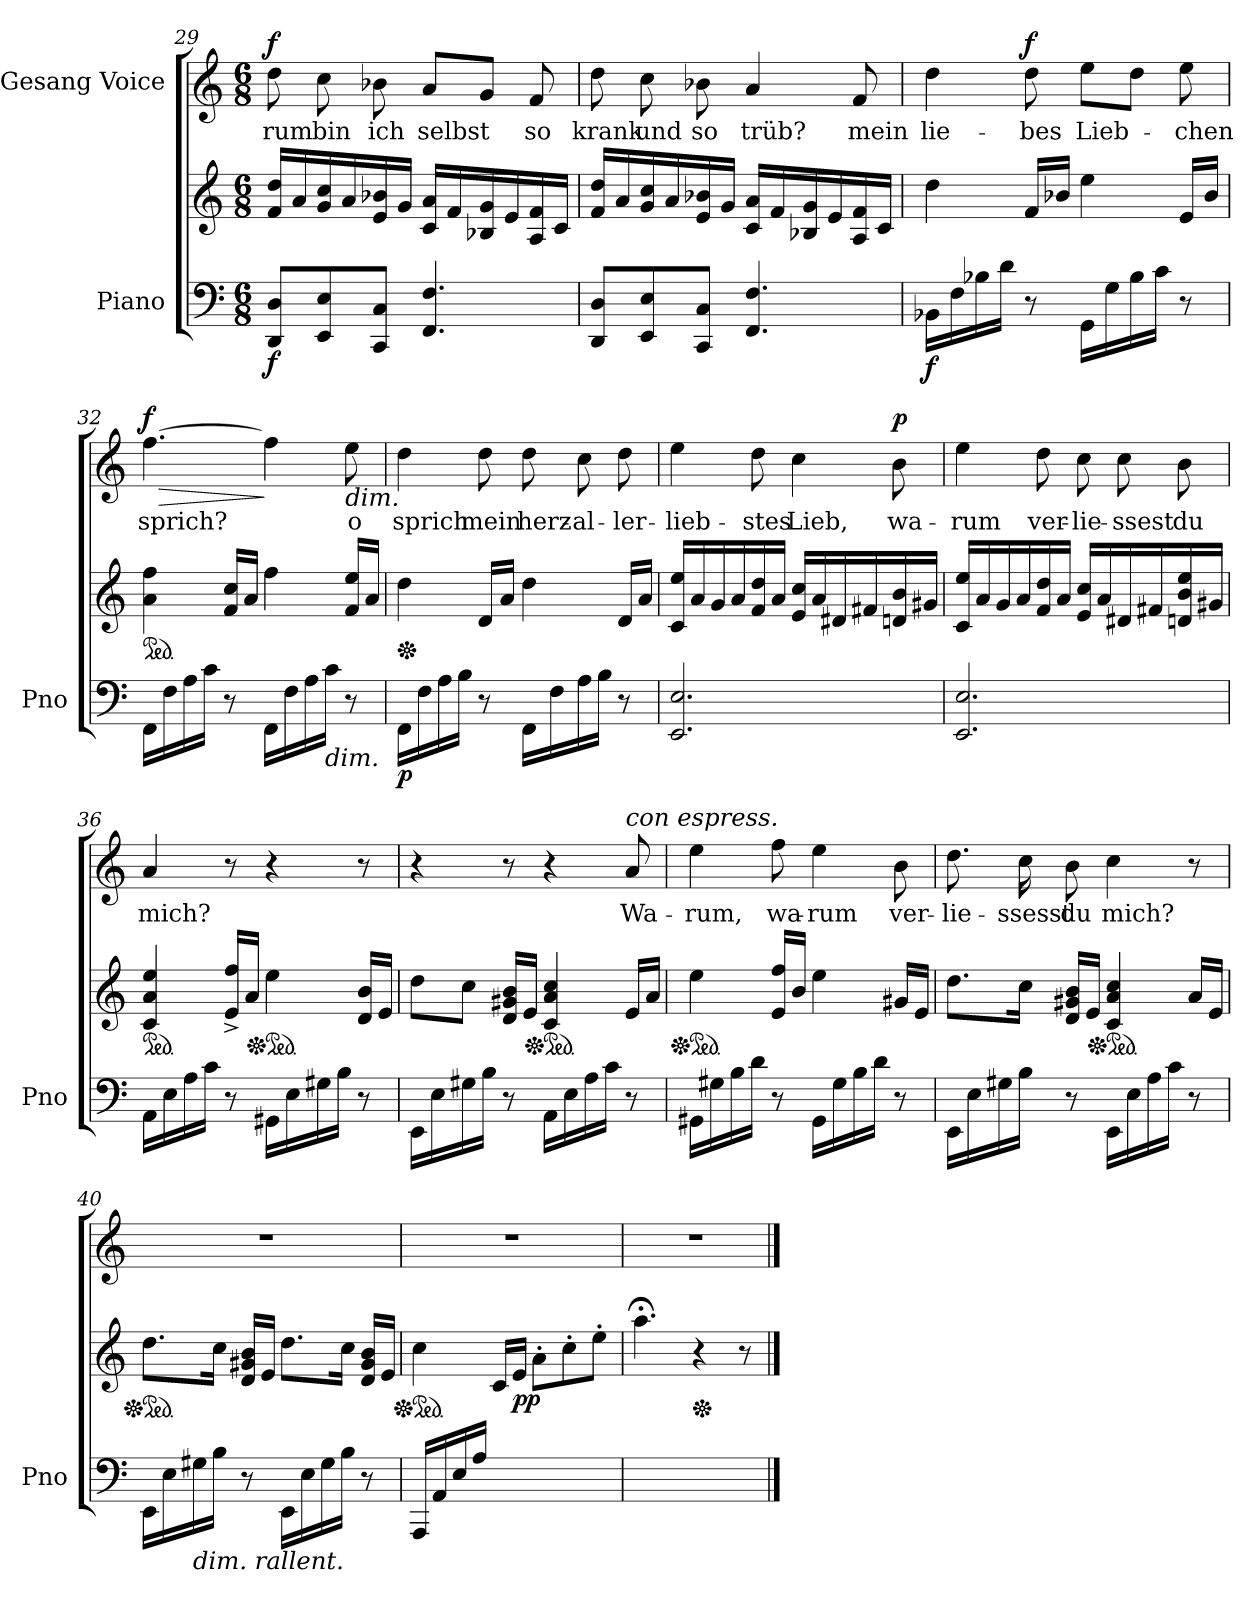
**kern	**kern	**dynam	**kern	**text	**dynam
*part2	*part2	*part2	*part1	*part1	*part1
*staff3	*staff2	*staff2/3	*staff1	*staff1	*staff1
*I"Piano	*	*	*I"Gesang Voice	*	*
*I'Pno	*	*	*	*	*
!!LO:PB:g=z
*clefF4	*clefG2	*	*clefG2	*	*
*k[]	*k[]	*	*k[]	*	*
*M6/8	*M6/8	*	*M6/8	*	*
=29	=29	=29	=29	=29	=29
!	!	!LO:DY:b=2	!	!LO:LY:b	!LO:DY:b
8DD/ 8D/L	16f/ 16dd/LL	f	8dd\	-rum	f
.	16a/	.	.	.	.
!	!	!	!	!LO:LY:b	!
8EE/ 8E/	16g/ 16cc/	.	8cc\	bin	.
.	16a/	.	.	.	.
!	!	!	!	!LO:LY:b	!
8CC/ 8C/J	16e/ 16b-X/	.	8b-X\	ich	.
.	16g/JJ	.	.	.	.
!	!	!	!	!LO:LY:b	!
4.FF/ 4.F/	16c/ 16a/LL	.	8a/L	selbst	.
.	16f/	.	.	.	.
.	16B-X/ 16g/	.	8g/J	.	.
.	16e/	.	.	.	.
!	!	!	!	!LO:LY:b	!
.	16A/ 16f/	.	8f/	so	.
.	16c/JJ	.	.	.	.
=30	=30	=30	=30	=30	=30
!	!	!	!	!LO:LY:b	!
8DD/ 8D/L	16f/ 16dd/LL	.	8dd\	krank	.
.	16a/	.	.	.	.
!	!	!	!	!LO:LY:b	!
8EE/ 8E/	16g/ 16cc/	.	8cc\	und	.
.	16a/	.	.	.	.
!	!	!	!	!LO:LY:b	!
8CC/ 8C/J	16e/ 16b-X/	.	8b-X\	so	.
.	16g/JJ	.	.	.	.
!	!	!	!	!LO:LY:b	!
4.FF/ 4.F/	16c/ 16a/LL	.	4a/	trüb?	.
.	16f/	.	.	.	.
.	16B-X/ 16g/	.	.	.	.
.	16e/	.	.	.	.
!	!	!	!	!LO:LY:b	!
.	16A/ 16f/	.	8f/	mein	.
.	16c/JJ	.	.	.	.
!!LO:LB:g=z
=31	=31	=31	=31	=31	=31
!	!	!LO:DY:b=2	!	!LO:LY:b	!
16BB-X\LL	4dd\	f	4dd\	lie-	.
16F\	.	.	.	.	.
16B-X\	.	.	.	.	.
16d\JJ	.	.	.	.	.
!	!	!	!	!LO:LY:b	!LO:DY:b
8r	16f/LL	.	8dd\	-bes	f
.	16b-X/JJ	.	.	.	.
!	!	!	!	!LO:LY:b	!
16GG\LL	4ee\	.	8ee\L	Lieb-	.
16G\	.	.	.	.	.
16B-\	.	.	8dd\J	.	.
16c\JJ	.	.	.	.	.
!	!	!	!	!LO:LY:b	!
8r	16e/LL	.	8ee\	-chen	.
.	16b-/JJ	.	.	.	.
!!LO:LB:g=z
=32	=32	=32	=32	=32	=32
*	*ped	*	*	*	*
!	!	!	!	!LO:LY:b	!LO:HP:b
!	!	!	!	!	!LO:DY:n=1:b
16FF\LL	4a\ 4ff\	.	[4.ff\	-sprich?	> f
16F\	.	.	.	.	.
16A\	.	.	.	.	.
16c\JJ	.	.	.	.	.
8r	16f/ 16cc/LL	.	.	.	.
.	16a/JJ	.	.	.	.
16FF\LL	4ff\	.	4ff\]	.	]
16F\	.	.	.	.	.
16A\	.	.	.	.	.
!LO:TX:b:i:t=dim.	!	!	!	!	!
16c\JJ	.	.	.	.	.
!	!	!	!LO:TX:b:i:t=dim.	!	!
!	!	!	!	!LO:LY:b	!
8r	16f/ 16ee/LL	.	8ee\	o	.
.	16a/JJ	.	.	.	.
=33	=33	=33	=33	=33	=33
*	*Xped	*	*	*	*
!	!	!LO:DY:b=2	!	!LO:LY:b	!
16FF\LL	4dd\	p	4dd\	sprich	.
16F\	.	.	.	.	.
16A\	.	.	.	.	.
16B\JJ	.	.	.	.	.
!	!	!	!	!LO:LY:b	!
8r	16d/LL	.	8dd\	mein	.
.	16a/JJ	.	.	.	.
!	!	!	!	!LO:LY:b	!
16FF\LL	4dd\	.	8dd\	herz-	.
16F\	.	.	.	.	.
!	!	!	!	!LO:LY:b	!
16A\	.	.	8cc\	-al-	.
16B\JJ	.	.	.	.	.
!	!	!	!	!LO:LY:b	!
8r	16d/LL	.	8dd\	-ler-	.
.	16a/JJ	.	.	.	.
!!LO:LB:g=z
=34	=34	=34	=34	=34	=34
!	!	!	!	!LO:LY:b	!
2.EE/ 2.E/	16c/ 16ee/LL	.	4ee\	-lieb-	.
.	16a/	.	.	.	.
.	16g/	.	.	.	.
.	16a/	.	.	.	.
!	!	!	!	!LO:LY:b	!
.	16f/ 16dd/	.	8dd\	-stes	.
.	16a/JJ	.	.	.	.
!	!	!	!	!LO:LY:b	!
.	16e/ 16cc/LL	.	4cc\	Lieb,	.
.	16a/	.	.	.	.
.	16d#X/	.	.	.	.
.	16f#X/	.	.	.	.
!	!	!	!	!LO:LY:b	!LO:DY:b
.	16dn/ 16b/	.	8b\	wa-	p
.	16g#X/JJ	.	.	.	.
!!LO:PB:g=z
=35	=35	=35	=35	=35	=35
!	!	!	!	!LO:LY:b	!
2.EE/ 2.E/	16c/ 16ee/LL	.	4ee\	-rum	.
.	16a/	.	.	.	.
.	16g/	.	.	.	.
.	16a/	.	.	.	.
!	!	!	!	!LO:LY:b	!
.	16f/ 16dd/	.	8dd\	ver-	.
.	16a/JJ	.	.	.	.
!	!	!	!	!LO:LY:b	!
.	16e/ 16cc/LL	.	8cc\	-lie-	.
.	16a/	.	.	.	.
!	!	!	!	!LO:LY:b	!
.	16d#X/	.	8cc\	-ssest	.
.	16f#X/	.	.	.	.
!	!	!	!	!LO:LY:b	!
.	16dn/ 16b/ 16ee/	.	8b\	du	.
.	16g#X/JJ	.	.	.	.
=36	=36	=36	=36	=36	=36
*	*ped	*	*	*	*
!	!	!	!	!LO:LY:b	!
16AA\LL	4c/ 4a/ 4ee/	.	4a/	mich?	.
16E\	.	.	.	.	.
16A\	.	.	.	.	.
16c\JJ	.	.	.	.	.
8r	16e/^ 16ff/^LL	.	8r	.	.
.	16a/JJ	.	.	.	.
*	*Xped	*	*	*	*
*	*ped	*	*	*	*
16GG#X\LL	4ee\	.	4r	.	.
16E\	.	.	.	.	.
16G#X\	.	.	.	.	.
16B\JJ	.	.	.	.	.
8r	16d/ 16b/LL	.	8r	.	.
.	16e/JJ	.	.	.	.
!!LO:LB:g=z
=37	=37	=37	=37	=37	=37
16EE\LL	8dd\L	.	4r	.	.
16E\	.	.	.	.	.
16G#X\	8cc\J	.	.	.	.
16B\JJ	.	.	.	.	.
8r	16d/ 16g#X/ 16b/LL	.	8r	.	.
.	16e/JJ	.	.	.	.
*	*Xped	*	*	*	*
*	*ped	*	*	*	*
16AA\LL	4c/ 4a/ 4cc/	.	4r	.	.
16E\	.	.	.	.	.
16A\	.	.	.	.	.
16c\JJ	.	.	.	.	.
!	!	!	!LO:TX:a:i:t=con espress.	!	!
!	!	!	!	!LO:LY:b	!
8r	16e/LL	.	8a/	Wa-	.
.	16a/JJ	.	.	.	.
=38	=38	=38	=38	=38	=38
*	*Xped	*	*	*	*
*	*ped	*	*	*	*
!	!	!	!	!LO:LY:b	!
16GG#X\LL	4ee\	.	4ee\	-rum,	.
16G#X\	.	.	.	.	.
16B\	.	.	.	.	.
16d\JJ	.	.	.	.	.
!	!	!	!	!LO:LY:b	!
8r	16e/ 16ff/LL	.	8ff\	wa-	.
.	16b/JJ	.	.	.	.
!	!	!	!	!LO:LY:b	!
16GG#\LL	4ee\	.	4ee\	-rum	.
16G#\	.	.	.	.	.
16B\	.	.	.	.	.
16d\JJ	.	.	.	.	.
!	!	!	!	!LO:LY:b	!
8r	16g#X/LL	.	8b\	ver-	.
.	16e/JJ	.	.	.	.
!!LO:LB:g=z
=39	=39	=39	=39	=39	=39
!	!	!	!	!LO:LY:b	!
16EE\LL	8.dd\L	.	8.dd\	-lie-	.
16E\	.	.	.	.	.
16G#X\	.	.	.	.	.
!	!	!	!	!LO:LY:b	!
16B\JJ	16cc\Jk	.	16cc\	-ssesst	.
!	!	!	!	!LO:LY:b	!
8r	16d/ 16g#X/ 16b/LL	.	8b\	du	.
.	16e/JJ	.	.	.	.
*	*Xped	*	*	*	*
*	*ped	*	*	*	*
!	!	!	!	!LO:LY:b	!
16EE\LL	4c/ 4a/ 4cc/	.	4cc\	mich?	.
16E\	.	.	.	.	.
16A\	.	.	.	.	.
16c\JJ	.	.	.	.	.
8r	16a/LL	.	8r	.	.
.	16e/JJ	.	.	.	.
=40	=40	=40	=40	=40	=40
*	*Xped	*	*	*	*
*	*ped	*	*	*	*
16EE\LL	8.dd\L	.	2.r	.	.
16E\	.	.	.	.	.
!LO:TX:b:i:t=dim. rallent.	!	!	!	!	!
16G#X\	.	.	.	.	.
16B\JJ	16cc\Jk	.	.	.	.
8r	16d/ 16g#X/ 16b/LL	.	.	.	.
.	16e/JJ	.	.	.	.
16EE\LL	8.dd\L	.	.	.	.
16E\	.	.	.	.	.
16G#\	.	.	.	.	.
16B\JJ	16cc\Jk	.	.	.	.
8r	16d/ 16g#/ 16b/LL	.	.	.	.
.	16e/JJ	.	.	.	.
!!LO:LB:g=z
=41	=41	=41	=41	=41	=41
*	*Xped	*	*	*	*
*	*ped	*	*	*	*
16AAA/LL	4cc\	.	2.r	.	.
16AA/	.	.	.	.	.
16E/	.	.	.	.	.
16A/JJ	.	.	.	.	.
2ryy	16c/LL	.	.	.	.
!	!	!LO:DY:b	!	!	!
.	16e/JJ	pp	.	.	.
.	8a'\L	.	.	.	.
.	8cc'\	.	.	.	.
.	8ee'\J	.	.	.	.
=42	=42	=42	=42	=42	=42
2.ryy	4.aa;<\	.	2.r	.	.
*	*Xped	*	*	*	*
.	4r	.	.	.	.
.	8r	.	.	.	.
==	==	==	==	==	==
*-	*-	*-	*-	*-	*-
